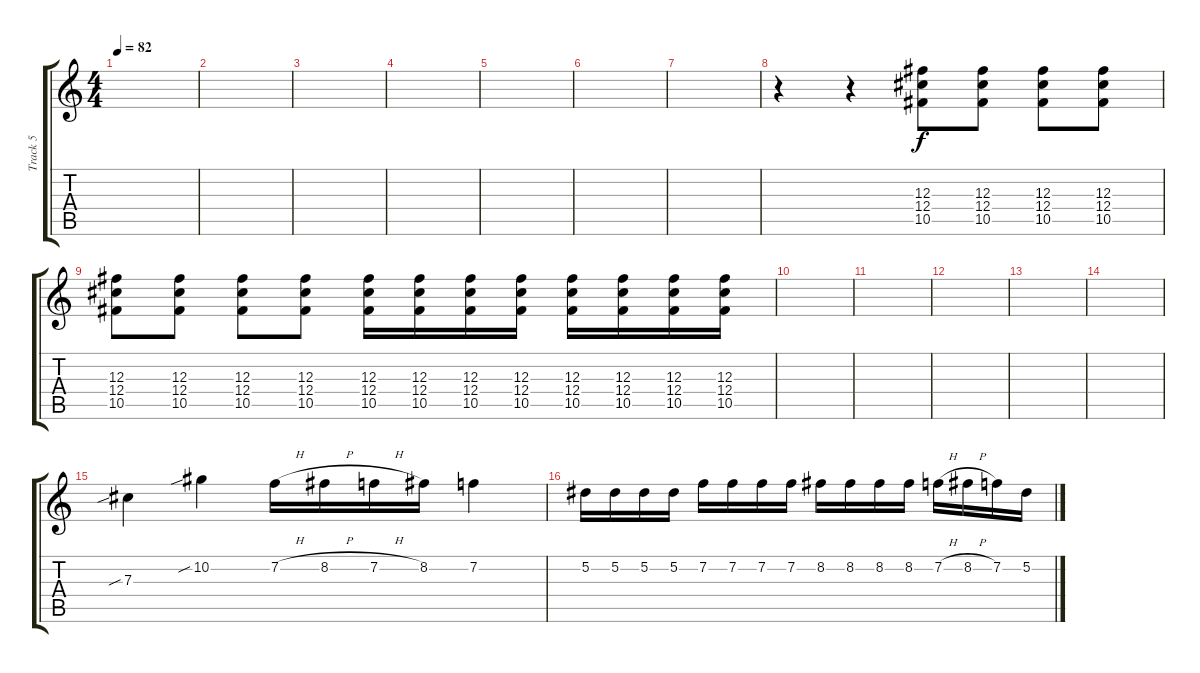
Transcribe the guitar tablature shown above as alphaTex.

\track ("Track 5" "Track 5") {instrument overdrivenguitar}
\staff {score tabs}
\tuning (Eb4 Bb3 Gb3 Db3 Ab2 Eb2) {hide}
\ts (4 4)
\tempo 82
\clef g2
\ks c
|
|
|
|
|
|
|
r.4 r.4 (12.3 12.4 10.5).8 (12.3 12.4 10.5).8 (12.3 12.4 10.5).8 (12.3 12.4 10.5).8 |
(12.3 12.4 10.5).8 (12.3 12.4 10.5).8 (12.3 12.4 10.5).8 (12.3 12.4 10.5).8 (12.3 12.4 10.5).16 (12.3 12.4 10.5).16 (12.3 12.4 10.5).16 (12.3 12.4 10.5).16 (12.3 12.4 10.5).16 (12.3 12.4 10.5).16 (12.3 12.4 10.5).16 (12.3 12.4 10.5).16 |
|
|
|
|
|
7.3{sib}.4{volume 13} 10.2{sib}.4 7.2{h}.16 8.2{h}.16 7.2{h}.16 8.2.16 7.2.4 |
5.2.16 5.2.16 5.2.16 5.2.16 7.2.16 7.2.16 7.2.16 7.2.16 8.2.16 8.2.16 8.2.16 8.2.16 7.2{h}.16 8.2{h}.16 7.2.16 5.2.16
